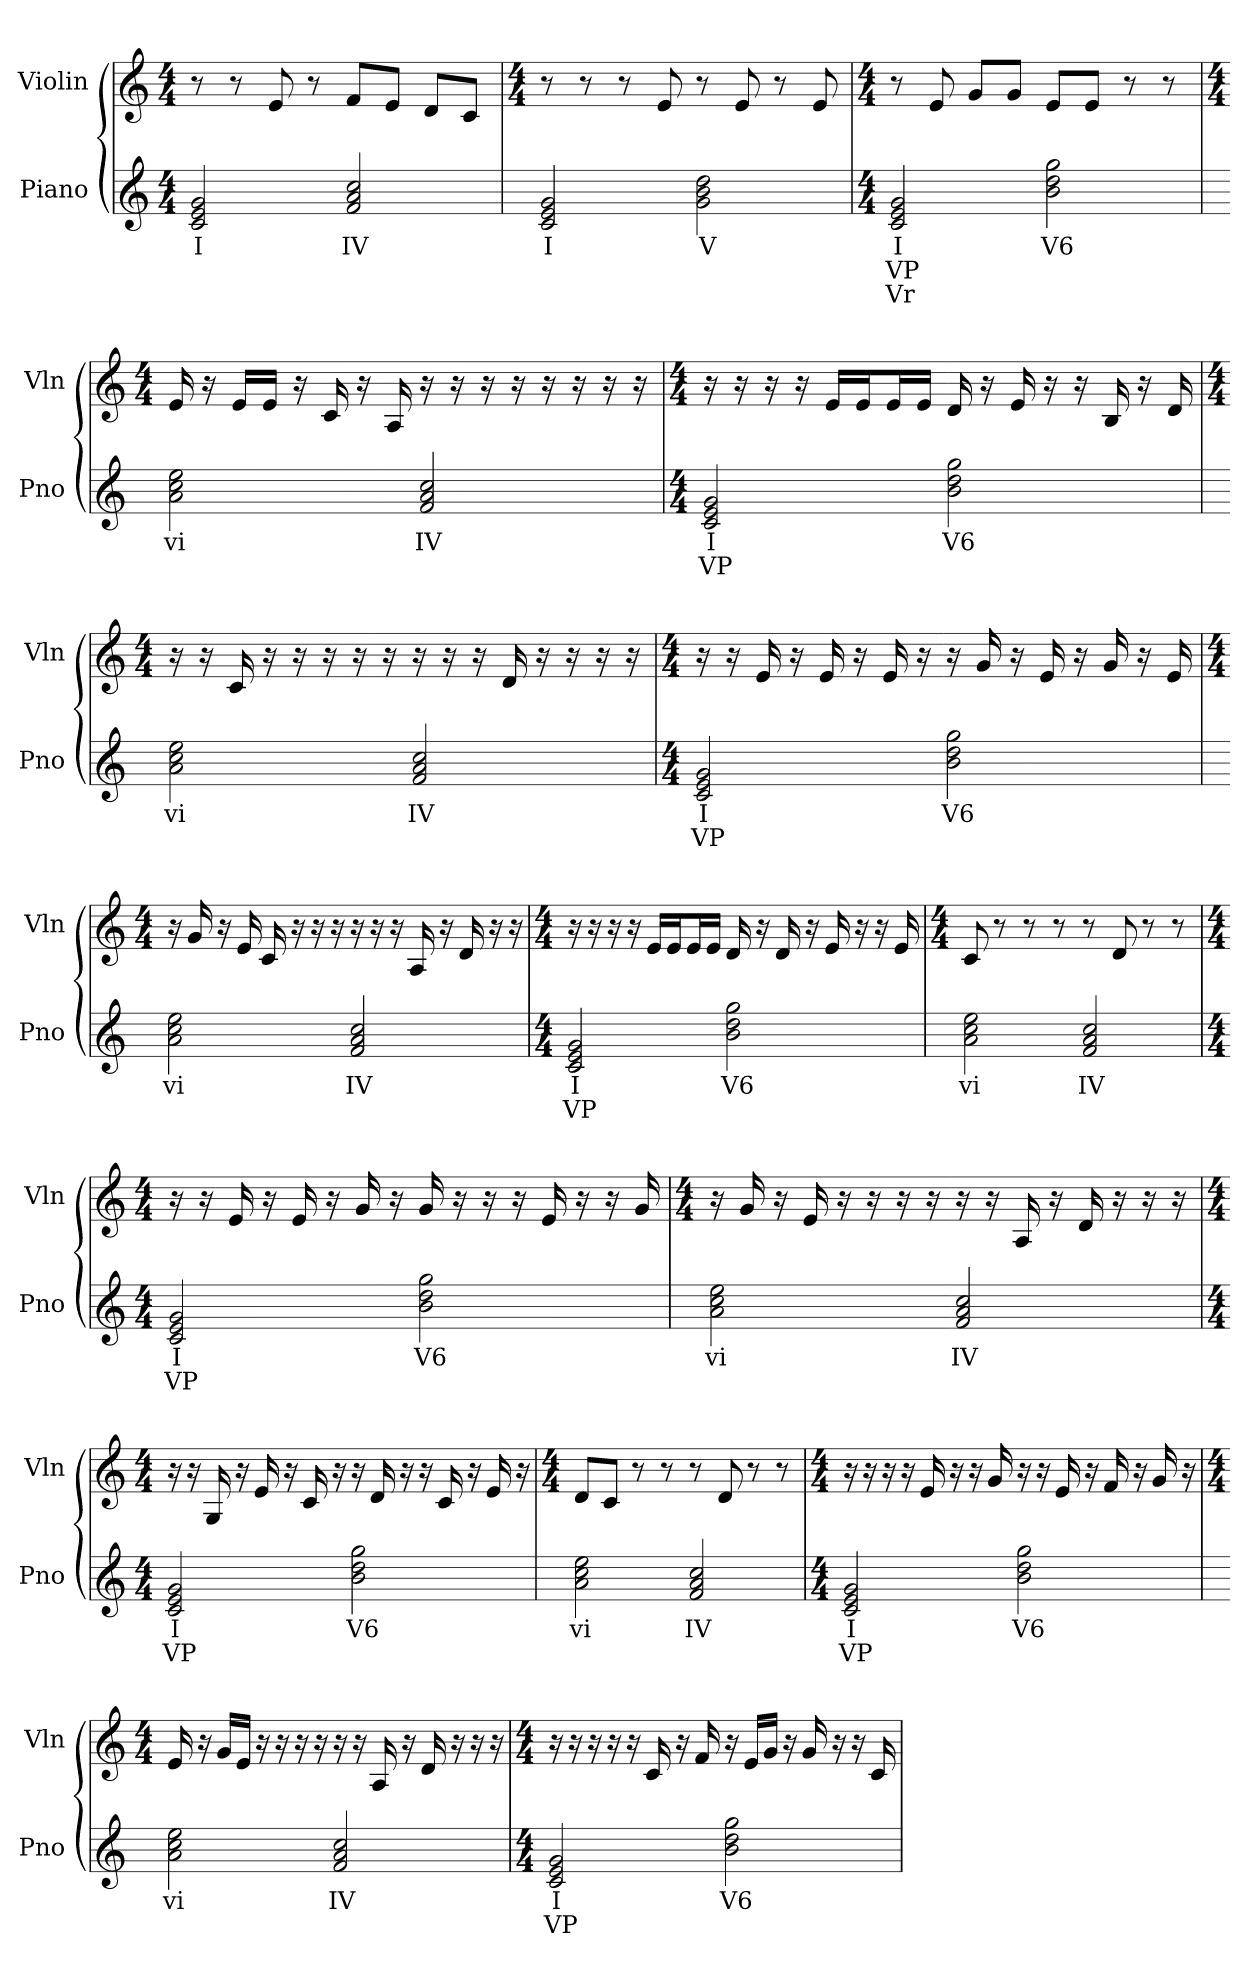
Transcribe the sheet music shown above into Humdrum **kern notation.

**kern	**text	**text	**text	**kern
*part2	*part2	*part2	*part2	*part1
*staff2	*staff2	*staff2	*staff2	*staff1
*I"Piano	*	*	*	*I"Violin
*I'Pno	*	*	*	*I'Vln
*k[]	*	*	*	*
*C:	*	*	*	*
*M4/4	*	*	*	*M4/4
=	=	=	=	=
2c 2e 2g	I	.	.	8r
.	.	.	.	8r
.	.	.	.	8e
.	.	.	.	8r
2f 2a 2cc	IV	.	.	8fL
.	.	.	.	8eJ
.	.	.	.	8dL
.	.	.	.	8cJ
=	=	=	=	=
*k[]	*	*	*	*
*C:	*	*	*	*
*	*	*	*	*M4/4
2c 2e 2g	I	.	.	8r
.	.	.	.	8r
.	.	.	.	8r
.	.	.	.	8e
2g 2b 2dd	V	.	.	8r
.	.	.	.	8e
.	.	.	.	8r
.	.	.	.	8e
=	=	=	=	=
*k[]	*	*	*	*
*C:	*	*	*	*
*M4/4	*	*	*	*M4/4
2c 2e 2g	I	VP	Vr	8r
.	.	.	.	8e
.	.	.	.	8gL
.	.	.	.	8gJ
2b 2dd 2gg	V6	.	.	8eL
.	.	.	.	8eJ
.	.	.	.	8r
.	.	.	.	8r
=	=	=	=	=
*k[]	*	*	*	*
*C:	*	*	*	*
*	*	*	*	*M4/4
2a 2cc 2ee	vi	.	.	16e
.	.	.	.	16r
.	.	.	.	16eLL
.	.	.	.	16eJJ
.	.	.	.	16r
.	.	.	.	16c
.	.	.	.	16r
.	.	.	.	16A
2f 2a 2cc	IV	.	.	16r
.	.	.	.	16r
.	.	.	.	16r
.	.	.	.	16r
.	.	.	.	16r
.	.	.	.	16r
.	.	.	.	16r
.	.	.	.	16r
=	=	=	=	=
*k[]	*	*	*	*
*C:	*	*	*	*
*M4/4	*	*	*	*M4/4
2c 2e 2g	I	VP	.	16r
.	.	.	.	16r
.	.	.	.	16r
.	.	.	.	16r
.	.	.	.	16eLL
.	.	.	.	16eJ
.	.	.	.	16eL
.	.	.	.	16eJJ
2b 2dd 2gg	V6	.	.	16d
.	.	.	.	16r
.	.	.	.	16e
.	.	.	.	16r
.	.	.	.	16r
.	.	.	.	16B
.	.	.	.	16r
.	.	.	.	16d
=	=	=	=	=
*k[]	*	*	*	*
*C:	*	*	*	*
*	*	*	*	*M4/4
2a 2cc 2ee	vi	.	.	16r
.	.	.	.	16r
.	.	.	.	16c
.	.	.	.	16r
.	.	.	.	16r
.	.	.	.	16r
.	.	.	.	16r
.	.	.	.	16r
2f 2a 2cc	IV	.	.	16r
.	.	.	.	16r
.	.	.	.	16r
.	.	.	.	16d
.	.	.	.	16r
.	.	.	.	16r
.	.	.	.	16r
.	.	.	.	16r
=	=	=	=	=
*k[]	*	*	*	*
*C:	*	*	*	*
*M4/4	*	*	*	*M4/4
2c 2e 2g	I	VP	.	16r
.	.	.	.	16r
.	.	.	.	16e
.	.	.	.	16r
.	.	.	.	16e
.	.	.	.	16r
.	.	.	.	16e
.	.	.	.	16r
2b 2dd 2gg	V6	.	.	16r
.	.	.	.	16g
.	.	.	.	16r
.	.	.	.	16e
.	.	.	.	16r
.	.	.	.	16g
.	.	.	.	16r
.	.	.	.	16e
=	=	=	=	=
*k[]	*	*	*	*
*C:	*	*	*	*
*	*	*	*	*M4/4
2a 2cc 2ee	vi	.	.	16r
.	.	.	.	16g
.	.	.	.	16r
.	.	.	.	16e
.	.	.	.	16c
.	.	.	.	16r
.	.	.	.	16r
.	.	.	.	16r
2f 2a 2cc	IV	.	.	16r
.	.	.	.	16r
.	.	.	.	16r
.	.	.	.	16A
.	.	.	.	16r
.	.	.	.	16d
.	.	.	.	16r
.	.	.	.	16r
=	=	=	=	=
*k[]	*	*	*	*
*C:	*	*	*	*
*M4/4	*	*	*	*M4/4
2c 2e 2g	I	VP	.	16r
.	.	.	.	16r
.	.	.	.	16r
.	.	.	.	16r
.	.	.	.	16eLL
.	.	.	.	16eJ
.	.	.	.	16eL
.	.	.	.	16eJJ
2b 2dd 2gg	V6	.	.	16d
.	.	.	.	16r
.	.	.	.	16d
.	.	.	.	16r
.	.	.	.	16e
.	.	.	.	16r
.	.	.	.	16r
.	.	.	.	16e
=	=	=	=	=
*k[]	*	*	*	*
*C:	*	*	*	*
*	*	*	*	*M4/4
2a 2cc 2ee	vi	.	.	8c
.	.	.	.	8r
.	.	.	.	8r
.	.	.	.	8r
2f 2a 2cc	IV	.	.	8r
.	.	.	.	8d
.	.	.	.	8r
.	.	.	.	8r
=	=	=	=	=
*k[]	*	*	*	*
*C:	*	*	*	*
*M4/4	*	*	*	*M4/4
2c 2e 2g	I	VP	.	16r
.	.	.	.	16r
.	.	.	.	16e
.	.	.	.	16r
.	.	.	.	16e
.	.	.	.	16r
.	.	.	.	16g
.	.	.	.	16r
2b 2dd 2gg	V6	.	.	16g
.	.	.	.	16r
.	.	.	.	16r
.	.	.	.	16r
.	.	.	.	16e
.	.	.	.	16r
.	.	.	.	16r
.	.	.	.	16g
=	=	=	=	=
*k[]	*	*	*	*
*C:	*	*	*	*
*	*	*	*	*M4/4
2a 2cc 2ee	vi	.	.	16r
.	.	.	.	16g
.	.	.	.	16r
.	.	.	.	16e
.	.	.	.	16r
.	.	.	.	16r
.	.	.	.	16r
.	.	.	.	16r
2f 2a 2cc	IV	.	.	16r
.	.	.	.	16r
.	.	.	.	16A
.	.	.	.	16r
.	.	.	.	16d
.	.	.	.	16r
.	.	.	.	16r
.	.	.	.	16r
=	=	=	=	=
*k[]	*	*	*	*
*C:	*	*	*	*
*M4/4	*	*	*	*M4/4
2c 2e 2g	I	VP	.	16r
.	.	.	.	16r
.	.	.	.	16G
.	.	.	.	16r
.	.	.	.	16e
.	.	.	.	16r
.	.	.	.	16c
.	.	.	.	16r
2b 2dd 2gg	V6	.	.	16r
.	.	.	.	16d
.	.	.	.	16r
.	.	.	.	16r
.	.	.	.	16c
.	.	.	.	16r
.	.	.	.	16e
.	.	.	.	16r
=	=	=	=	=
*k[]	*	*	*	*
*C:	*	*	*	*
*	*	*	*	*M4/4
2a 2cc 2ee	vi	.	.	8dL
.	.	.	.	8cJ
.	.	.	.	8r
.	.	.	.	8r
2f 2a 2cc	IV	.	.	8r
.	.	.	.	8d
.	.	.	.	8r
.	.	.	.	8r
=	=	=	=	=
*k[]	*	*	*	*
*C:	*	*	*	*
*M4/4	*	*	*	*M4/4
2c 2e 2g	I	VP	.	16r
.	.	.	.	16r
.	.	.	.	16r
.	.	.	.	16r
.	.	.	.	16e
.	.	.	.	16r
.	.	.	.	16r
.	.	.	.	16g
2b 2dd 2gg	V6	.	.	16r
.	.	.	.	16r
.	.	.	.	16e
.	.	.	.	16r
.	.	.	.	16f
.	.	.	.	16r
.	.	.	.	16g
.	.	.	.	16r
=	=	=	=	=
*k[]	*	*	*	*
*C:	*	*	*	*
*	*	*	*	*M4/4
2a 2cc 2ee	vi	.	.	16e
.	.	.	.	16r
.	.	.	.	16gLL
.	.	.	.	16eJJ
.	.	.	.	16r
.	.	.	.	16r
.	.	.	.	16r
.	.	.	.	16r
2f 2a 2cc	IV	.	.	16r
.	.	.	.	16r
.	.	.	.	16A
.	.	.	.	16r
.	.	.	.	16d
.	.	.	.	16r
.	.	.	.	16r
.	.	.	.	16r
=	=	=	=	=
*k[]	*	*	*	*
*C:	*	*	*	*
*M4/4	*	*	*	*M4/4
2c 2e 2g	I	VP	.	16r
.	.	.	.	16r
.	.	.	.	16r
.	.	.	.	16r
.	.	.	.	16r
.	.	.	.	16c
.	.	.	.	16r
.	.	.	.	16f
2b 2dd 2gg	V6	.	.	16r
.	.	.	.	16eLL
.	.	.	.	16gJJ
.	.	.	.	16r
.	.	.	.	16g
.	.	.	.	16r
.	.	.	.	16r
.	.	.	.	16c
=	=	=	=	=
*-	*-	*-	*-	*-
